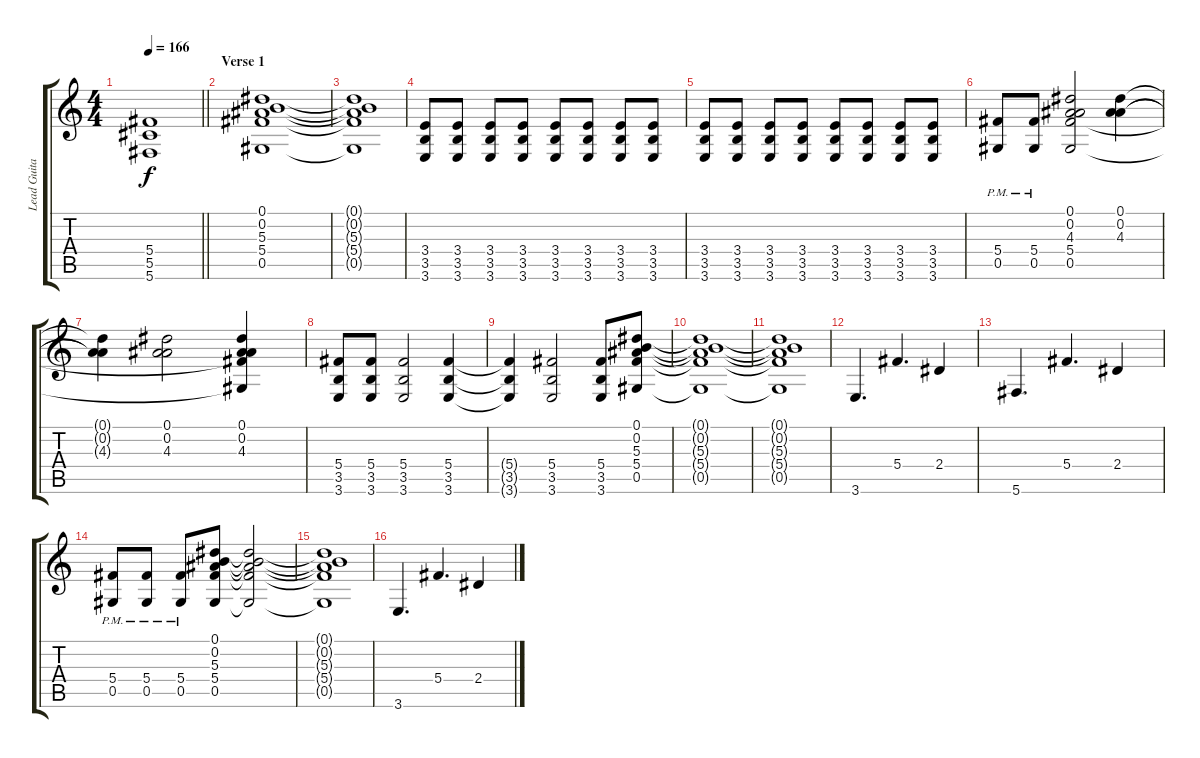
\track ("Lead Guitar (Kevin)" "Lead Guita") {instrument acousticguitarsteel}
\staff {score tabs}
\tuning (Eb4 Bb3 Gb3 Db3 Ab2 Db2) {hide}
\ts (4 4)
\tempo 166
\clef g2
\barLineRight lightlight
\ks c
(5.4{t} 5.5{t} 5.6{t}).1{dy f} |
\section ("" "Verse 1")
(0.1 0.2 5.3 5.4 0.5).1 |
(0.1{t} 0.2{t} 5.3{t} 5.4{t} 0.5{t}).1 |
(3.4 3.5 3.6).8 (3.4 3.5 3.6).8 (3.4 3.5 3.6).8 (3.4 3.5 3.6).8 (3.4 3.5 3.6).8 (3.4 3.5 3.6).8 (3.4 3.5 3.6).8 (3.4 3.5 3.6).8 |
(3.4 3.5 3.6).8 (3.4 3.5 3.6).8 (3.4 3.5 3.6).8 (3.4 3.5 3.6).8 (3.4 3.5 3.6).8 (3.4 3.5 3.6).8 (3.4 3.5 3.6).8 (3.4 3.5 3.6).8 |
(5.4{pm} 0.5{pm}).8 (5.4{pm} 0.5{pm}).8 (0.1 0.2 4.3 5.4 0.5).2 (0.1 0.2 4.3).4 |
(0.1{t} 0.2{t} 4.3{t}).4 (0.1 0.2 4.3).2 (0.1 0.2 4.3 5.4{t} 0.5{t}).4 |
(5.4 3.5 3.6).8 (5.4 3.5 3.6).8 (5.4 3.5 3.6).2 (5.4 3.5 3.6).4 |
(5.4{t} 3.5{t} 3.6{t}).4 (5.4 3.5 3.6).2 (5.4 3.5 3.6).8 (0.1 0.2 5.3 5.4 0.5).8 |
(0.1{t} 0.2{t} 5.3{t} 5.4{t} 0.5{t}).1 |
(0.1{t} 0.2{t} 5.3{t} 5.4{t} 0.5{t}).1 |
3.6.4{d} 5.4.4{d} 2.4.4 |
5.6.4{d} 5.4.4{d} 2.4.4 |
(5.4{pm} 0.5{pm}).8 (5.4{pm} 0.5{pm}).8 (5.4{pm} 0.5{pm}).8 (0.1 0.2 5.3 5.4 0.5).8 (0.1{t} 0.2{t} 5.3{t} 5.4{t} 0.5{t}).2 |
(0.1{t} 0.2{t} 5.3{t} 5.4{t} 0.5{t}).1 |
3.6.4{d} 5.4.4{d} 2.4.4
